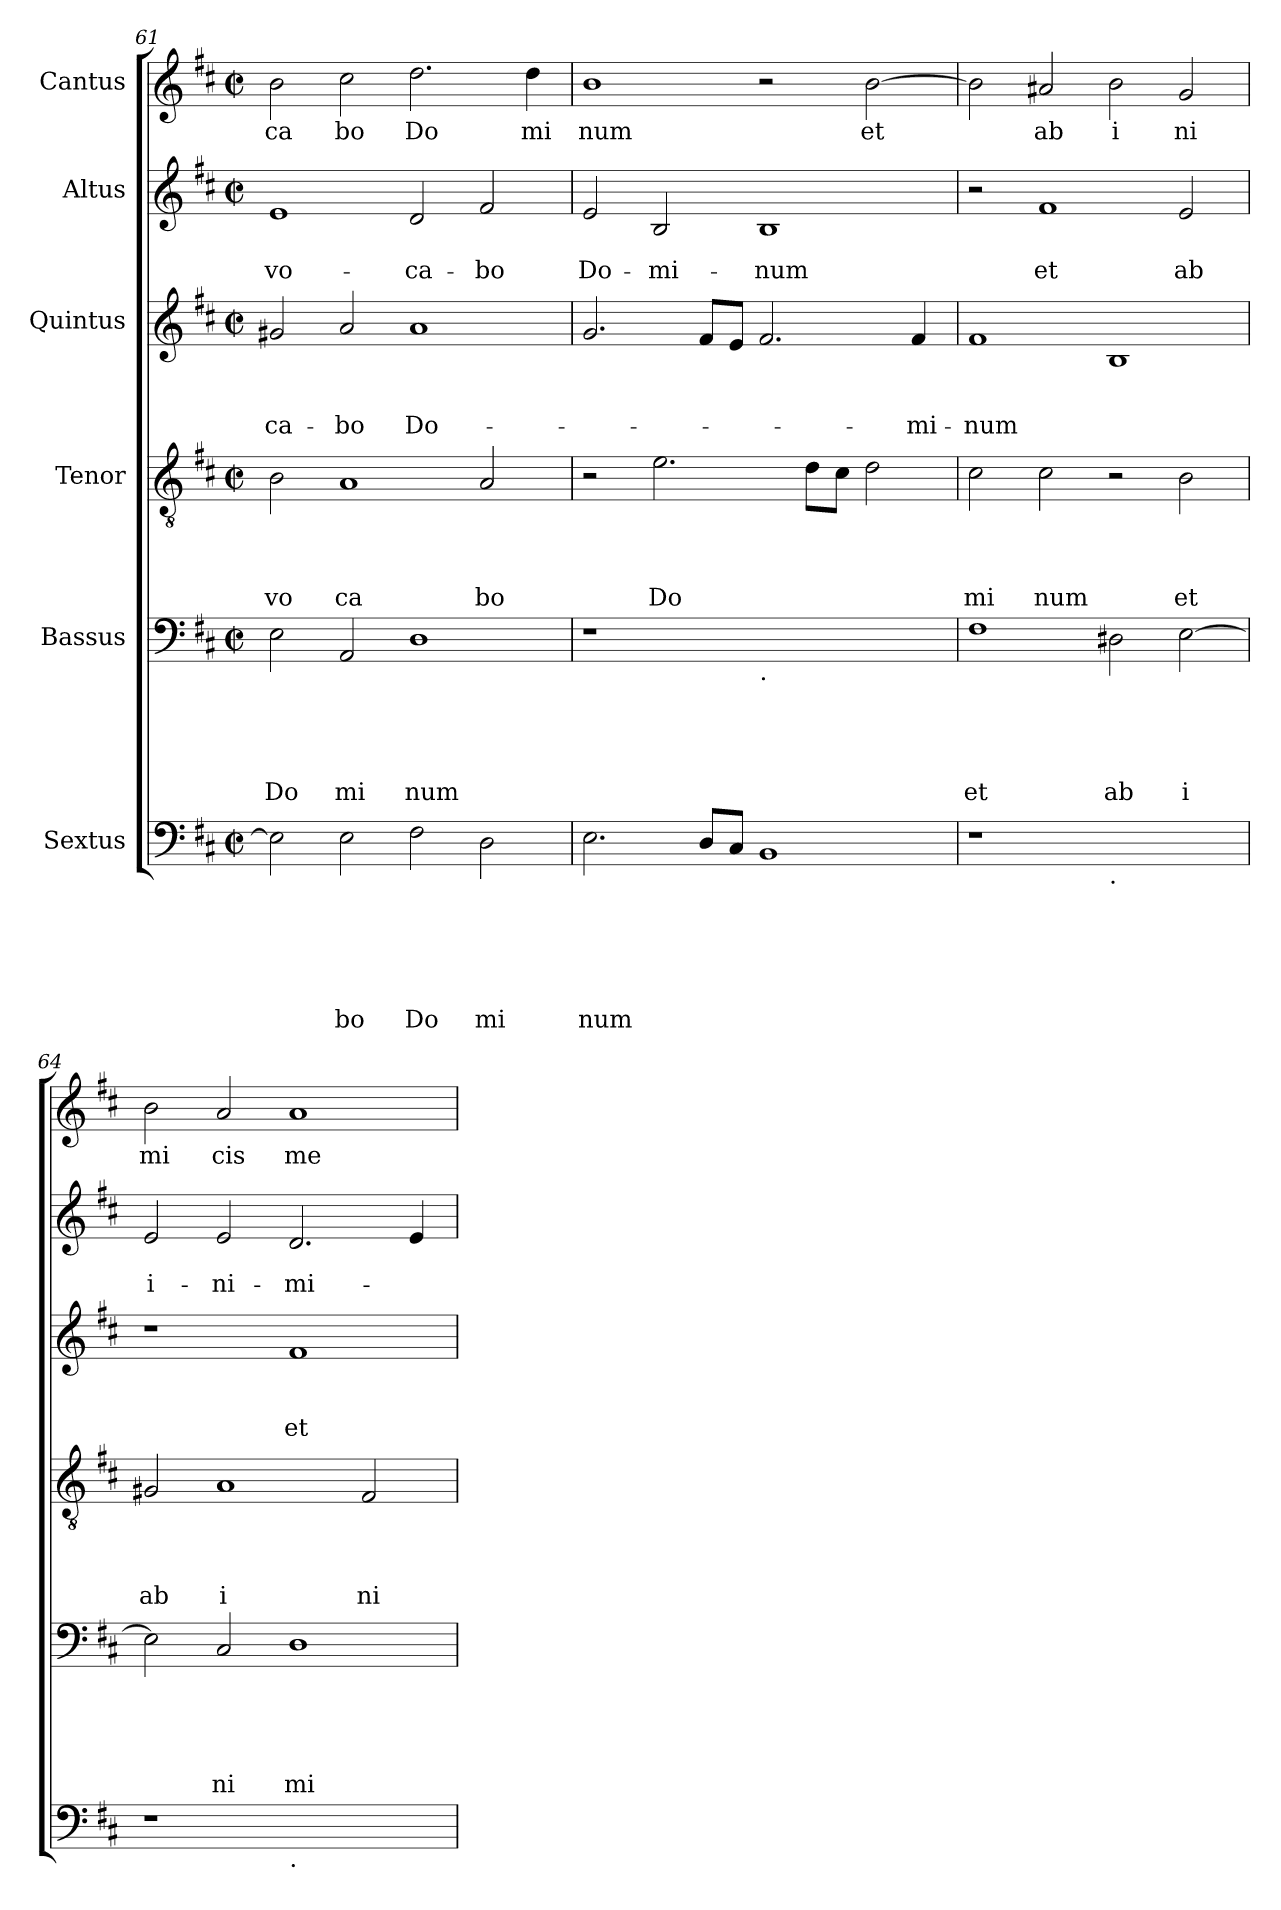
**kern	**text	**text	**text	**text	**text	**text	**kern	**text	**text	**text	**text	**text	**kern	**text	**text	**text	**text	**kern	**text	**text	**text	**kern	**text	**text	**kern	**text
*part6	*part6	*part6	*part6	*part6	*part6	*part6	*part5	*part5	*part5	*part5	*part5	*part5	*part4	*part4	*part4	*part4	*part4	*part3	*part3	*part3	*part3	*part2	*part2	*part2	*part1	*part1
*staff6	*staff6	*staff6	*staff6	*staff6	*staff6	*staff6	*staff5	*staff5	*staff5	*staff5	*staff5	*staff5	*staff4	*staff4	*staff4	*staff4	*staff4	*staff3	*staff3	*staff3	*staff3	*staff2	*staff2	*staff2	*staff1	*staff1
*I"Sextus	*	*	*	*	*	*	*I"Bassus	*	*	*	*	*	*I"Tenor	*	*	*	*	*I"Quintus	*	*	*	*I"Altus	*	*	*I"Cantus	*
*clefF4	*	*	*	*	*	*	*clefF4	*	*	*	*	*	*clefGv2	*	*	*	*	*clefG2	*	*	*	*clefG2	*	*	*clefG2	*
*k[f#c#]	*	*	*	*	*	*	*k[f#c#]	*	*	*	*	*	*k[f#c#]	*	*	*	*	*k[f#c#]	*	*	*	*k[f#c#]	*	*	*k[f#c#]	*
*D:	*	*	*	*	*	*	*D:	*	*	*	*	*	*D:	*	*	*	*	*D:	*	*	*	*D:	*	*	*D:	*
*M2/2	*	*	*	*	*	*	*M2/2	*	*	*	*	*	*M2/2	*	*	*	*	*M2/2	*	*	*	*M2/2	*	*	*M2/2	*
*met(c|)	*	*	*	*	*	*	*met(c|)	*	*	*	*	*	*met(c|)	*	*	*	*	*met(c|)	*	*	*	*met(c|)	*	*	*met(c|)	*
=61	=61	=61	=61	=61	=61	=61	=61	=61	=61	=61	=61	=61	=61	=61	=61	=61	=61	=61	=61	=61	=61	=61	=61	=61	=61	=61
!	!	!	!	!	!	!	!	!	!	!	!	!LO:LY:b	!	!	!	!	!LO:LY:b	!	!	!	!LO:LY:b	!	!	!LO:LY:b	!	!LO:LY:b
2E\]	.	.	.	.	.	.	2E\	.	.	.	.	Do	2B\	.	.	.	vo	2g#X/	.	.	-ca-	1e	.	-vo-	2b\	ca
!	!	!	!	!	!	!LO:LY:b	!	!	!	!	!	!LO:LY:b	!	!	!	!	!LO:LY:b	!	!	!	!LO:LY:b	!	!	!	!	!LO:LY:b
2E\	.	.	.	.	.	bo	2AA/	.	.	.	.	mi	1A	.	.	.	ca	2a/	.	.	-bo	.	.	.	2cc#\	bo
!	!	!	!	!	!	!LO:LY:b	!	!	!	!	!	!LO:LY:b	!	!	!	!	!	!	!	!	!LO:LY:b	!	!	!LO:LY:b	!	!LO:LY:b
2F#\	.	.	.	.	.	Do	1D	.	.	.	.	num	.	.	.	.	.	1a	.	.	Do-	2d/	.	-ca-	2.dd\	Do
!	!	!	!	!	!	!LO:LY:b	!	!	!	!	!	!	!	!	!	!	!LO:LY:b	!	!	!	!	!	!	!LO:LY:b	!	!
2D\	.	.	.	.	.	mi	.	.	.	.	.	.	2A/	.	.	.	bo	.	.	.	.	2f#/	.	-bo	.	.
!	!	!	!	!	!	!	!	!	!	!	!	!	!	!	!	!	!	!	!	!	!	!	!	!	!	!LO:LY:b
.	.	.	.	.	.	.	.	.	.	.	.	.	.	.	.	.	.	.	.	.	.	.	.	.	4dd\	mi
=62	=62	=62	=62	=62	=62	=62	=62	=62	=62	=62	=62	=62	=62	=62	=62	=62	=62	=62	=62	=62	=62	=62	=62	=62	=62	=62
!	!	!	!	!	!	!LO:LY:b	!	!	!	!	!	!	!	!	!	!	!	!	!	!	!	!	!	!LO:LY:b	!	!LO:LY:b
2.E\	.	.	.	.	.	num	1r	.	.	.	.	.	2r	.	.	.	.	2.g/	.	.	.	2e/	.	Do-	1b	num
!	!	!	!	!	!	!	!	!	!	!	!	!	!	!	!	!	!LO:LY:b	!	!	!	!	!	!	!LO:LY:b	!	!
.	.	.	.	.	.	.	.	.	.	.	.	.	2.e\	.	.	.	Do	.	.	.	.	2B/	.	-mi-	.	.
8D/L	.	.	.	.	.	.	.	.	.	.	.	.	.	.	.	.	.	8f#/L	.	.	.	.	.	.	.	.
8C#/J	.	.	.	.	.	.	.	.	.	.	.	.	.	.	.	.	.	8e/J	.	.	.	.	.	.	.	.
!	!	!	!	!	!	!	!LO:TX:b:t=.	!	!	!	!	!	!	!	!	!	!	!	!	!	!	!	!	!	!	!
!	!	!	!	!	!	!	!	!	!	!	!	!	!	!	!	!	!	!	!	!	!	!	!	!LO:LY:b	!	!
1BB	.	.	.	.	.	.	1ryy	.	.	.	.	.	.	.	.	.	.	2.f#/	.	.	.	1B	.	-num	2r	.
.	.	.	.	.	.	.	.	.	.	.	.	.	8d\L	.	.	.	.	.	.	.	.	.	.	.	.	.
.	.	.	.	.	.	.	.	.	.	.	.	.	8c#\J	.	.	.	.	.	.	.	.	.	.	.	.	.
!	!	!	!	!	!	!	!	!	!	!	!	!	!	!	!	!	!	!	!	!	!	!	!	!	!	!LO:LY:b
.	.	.	.	.	.	.	.	.	.	.	.	.	2d\	.	.	.	.	.	.	.	.	.	.	.	[>2b\	et
!	!	!	!	!	!	!	!	!	!	!	!	!	!	!	!	!	!	!	!	!	!LO:LY:b	!	!	!	!	!
.	.	.	.	.	.	.	.	.	.	.	.	.	.	.	.	.	.	4f#/	.	.	-mi-	.	.	.	.	.
=63	=63	=63	=63	=63	=63	=63	=63	=63	=63	=63	=63	=63	=63	=63	=63	=63	=63	=63	=63	=63	=63	=63	=63	=63	=63	=63
!	!	!	!	!	!	!	!	!	!	!	!	!LO:LY:b	!	!	!	!	!LO:LY:b	!	!	!	!LO:LY:b	!	!	!	!	!
1r	.	.	.	.	.	.	1F#	.	.	.	.	et	2c#\	.	.	.	mi	1f#	.	.	-num	2r	.	.	2b\]	.
!	!	!	!	!	!	!	!	!	!	!	!	!	!	!	!	!	!LO:LY:b	!	!	!	!	!	!	!LO:LY:b	!	!LO:LY:b
.	.	.	.	.	.	.	.	.	.	.	.	.	2c#\	.	.	.	num	.	.	.	.	1f#	.	et	2a#X/	ab
!LO:TX:b:t=.	!	!	!	!	!	!	!	!	!	!	!	!	!	!	!	!	!	!	!	!	!	!	!	!	!	!
!	!	!	!	!	!	!	!	!	!	!	!	!LO:LY:b	!	!	!	!	!	!	!	!	!	!	!	!	!	!LO:LY:b
1ryy	.	.	.	.	.	.	2D#X\	.	.	.	.	ab	2r	.	.	.	.	1B	.	.	.	.	.	.	2b\	i
!	!	!	!	!	!	!	!	!	!	!	!	!LO:LY:b	!	!	!	!	!LO:LY:b	!	!	!	!	!	!	!LO:LY:b	!	!LO:LY:b
.	.	.	.	.	.	.	[>2E\	.	.	.	.	i	2B\	.	.	.	et	.	.	.	.	2e/	.	ab	2g/	ni
=64	=64	=64	=64	=64	=64	=64	=64	=64	=64	=64	=64	=64	=64	=64	=64	=64	=64	=64	=64	=64	=64	=64	=64	=64	=64	=64
!	!	!	!	!	!	!	!	!	!	!	!	!	!	!	!	!	!LO:LY:b	!	!	!	!	!	!	!LO:LY:b	!	!LO:LY:b
1r	.	.	.	.	.	.	2E\]	.	.	.	.	.	2G#X/	.	.	.	ab	1r	.	.	.	2e/	.	i-	2b\	mi
!	!	!	!	!	!	!	!	!	!	!	!	!LO:LY:b	!	!	!	!	!LO:LY:b	!	!	!	!	!	!	!LO:LY:b	!	!LO:LY:b
.	.	.	.	.	.	.	2C#/	.	.	.	.	ni	1A	.	.	.	i	.	.	.	.	2e/	.	-ni-	2a/	cis
!LO:TX:b:t=.	!	!	!	!	!	!	!	!	!	!	!	!	!	!	!	!	!	!	!	!	!	!	!	!	!	!
!	!	!	!	!	!	!	!	!	!	!	!	!LO:LY:b	!	!	!	!	!	!	!	!	!LO:LY:b	!	!	!LO:LY:b	!	!LO:LY:b
1ryy	.	.	.	.	.	.	1D	.	.	.	.	mi	.	.	.	.	.	1f#	.	.	et	2.d/	.	-mi-	1a	me
!	!	!	!	!	!	!	!	!	!	!	!	!	!	!	!	!	!LO:LY:b	!	!	!	!	!	!	!	!	!
.	.	.	.	.	.	.	.	.	.	.	.	.	2F#/	.	.	.	ni	.	.	.	.	.	.	.	.	.
.	.	.	.	.	.	.	.	.	.	.	.	.	.	.	.	.	.	.	.	.	.	4e/	.	.	.	.
=	=	=	=	=	=	=	=	=	=	=	=	=	=	=	=	=	=	=	=	=	=	=	=	=	=	=
*-	*-	*-	*-	*-	*-	*-	*-	*-	*-	*-	*-	*-	*-	*-	*-	*-	*-	*-	*-	*-	*-	*-	*-	*-	*-	*-
